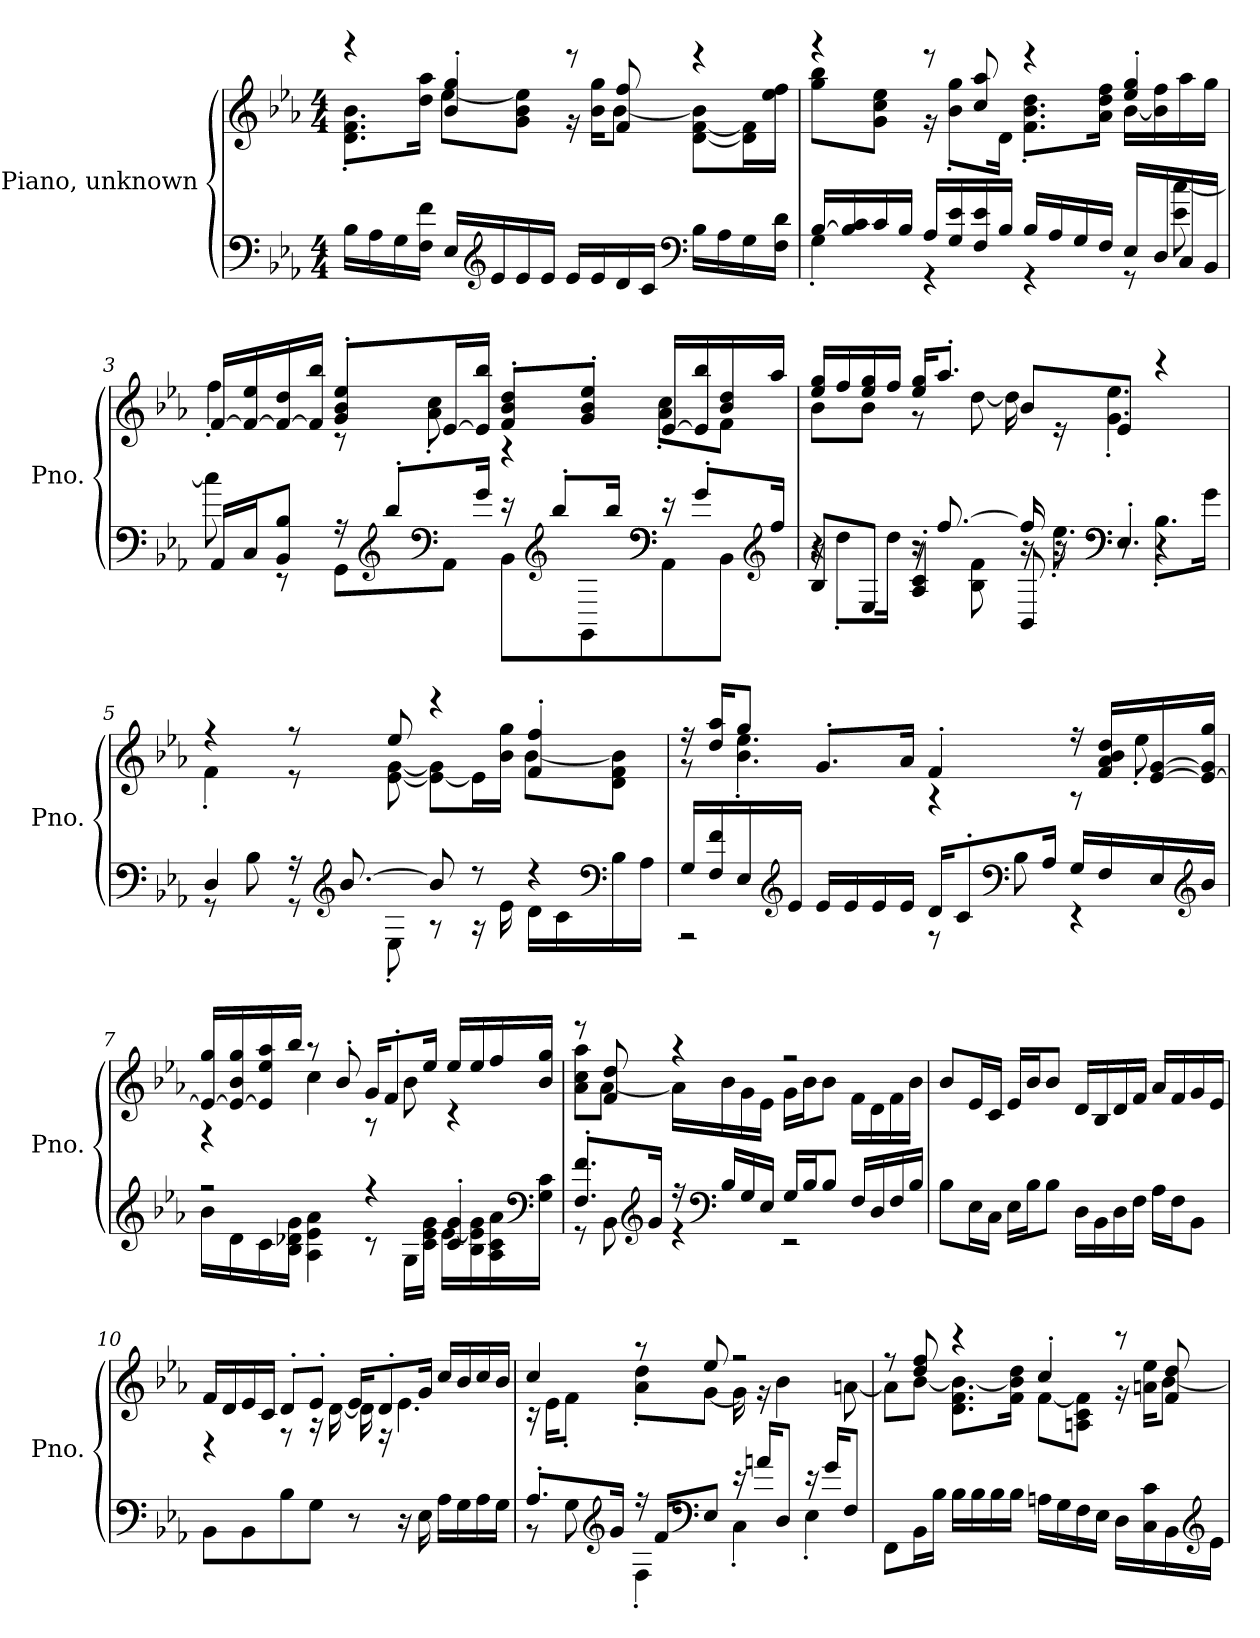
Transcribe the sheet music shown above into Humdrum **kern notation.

**kern	**kern
*part1	*part1
*staff2	*staff1
*I"Piano, unknown	*
*I'Pno.	*
*clefF4	*clefG2
*k[b-e-a-]	*k[b-e-a-]
*M4/4	*M4/4
*MM120	*MM120
=1	=1
*	*^
16B-\LL	4r	8.d\' 8.f\' 8.b-\'L
16A-\	.	.
16G\	.	.
16F\ 16f\JJ	.	16dd\ 16aa-\Jk
16E-/LL	4b-/' 4gg/'	[8ee-\L
*clefG2	*	*
16e-/	.	.
16e-/	.	8g\ 8b-\ 8ee-\]J
16e-/JJ	.	.
16e-/LL	8r	16r
16e-/	.	16b-\ 16gg\KL
16d/	8f/ 8ff/	[8b-\J
16c/JJ	.	.
*clefF4	*	*
16B-\LL	4r	[8d\ [8f\ 8b-\]L
16A-\	.	.
16G\	.	16d\] 16f\]L
16F\ 16d\JJ	.	16ee-\ 16ff\JJ
=2	=2	=2
*^	*	*
[16B-/LL	4G'\	4r	8gg\ 8bb-\L
16B-/] 16c/	.	.	.
16c/	.	.	8g\ 8cc\ 8ee-\J
16B-/JJ	.	.	.
16A-/LL	4r	8r	16r
16G/ 16e-/	.	.	8b-\' 8gg\'L
16F/ 16e-/	.	8cc/ 8aa-/	.
16B-/JJ	.	.	16d\Jk
16B-/LL	4r	4r	8.f\' 8.b-\' 8.dd\'L
16A-/	.	.	.
16G/	.	.	.
16F/JJ	.	.	16a-\ 16dd\ 16ff\Jk
16E-/LL	8r	4ee-/' 4gg/'	[16b-\LL
16D/	.	.	16b-\] 16ff\
16C/	8e-\ [8cc\	.	16aa-\
16BB-/JJ	.	.	16gg\JJ
!!LO:LB:g=z	!!
=3	=3	=3	=3
16AA-/LL	8cc\]	[16f/LL	4ff'\
16C/J	.	16f/_ 16ee-/	.
8BB-/ 8B-/J	8r	16f/_ 16dd/	.
.	.	16f/] 16bb-/JJ	.
16r	8GG\L	8g/' 8b-/' 8ee-/'L	8r
*clefG2	*	*	*
8bb-'/L	.	.	.
*clefF4	*	*	*
.	8AA-\J	[16e-/L	8a-\' 8cc\'
16g/Jk	.	16e-/] 16bb-/JJ	.
16r	8BB-\L	8f/' 8b-/' 8dd/'L	4r
*clefG2	*	*	*
8bb-'/L	.	.	.
.	8GG\	8g/' 8b-/' 8ee-/'J	.
16bb-/Jk	.	.	.
*clefF4	*	*	*
16r	8AA-\	[16e-/LL	8a-\' 8cc\'L
8g'/L	.	16e-/] 16bb-/	.
.	8BB-\J	16b-/ 16dd/	8f\J
*clefG2	*	*	*
16ff/Jk	.	16aa-/JJ	.
!!LO:LB:g=z	!!
=4	=4	=4	=4
*	*^	*	*
4r	16r	8B-/L	16ee-/ 16gg/LL	8b-\L
.	8dd'\L	.	16ff/	.
.	.	8E-/J	16ee-/ 16gg/	8b-\J
.	16dd\Jk	.	16ff/JJ	.
16r	8r	4A-/' 4c/'	16ee-/ 16gg/KL	8r
[8.ff/	.	.	8.aa-'/J	.
.	8B-\ 8f\	.	.	[8dd\
16ff/]	16r	8BB-/	8b-/L	16dd\]
16r	8.ee-'\	.	.	16r
*clefF4	*	*	*	*
8r	.	4.E-'/	8e-/J	4.g\' 4.ee-\'
4r	8.B-'\L	.	4r	.
.	16g\Jk	.	.	.
*	*v	*v	*	*
=5	=5	=5	=5
4D/	8r	4r	4f'\
.	8B-\	.	.
16r	8r	8r	8r
*clefG2	*	*	*
[8.b-/	.	.	.
.	8E-'\	8ee-/	[8e-\ [8g\
8b-/]	8r	4r	8e-\_ 8g\]L
8r	16r	.	16e-\L]
.	16e-\	.	16b-\ 16gg\JJ
4r	16d\LL	4f/' 4ff/'	[8b-\L
.	16c\	.	.
*clefF4	*	*	*
.	16B-\	.	8d\ 8f\ 8b-\]J
.	16A-\JJ	.	.
!!LO:LB:g=z	!!
=6	=6	=6	=6
16G/LL	2r	16r	8r
16F/ 16f/	.	16dd/ 16aa-/KL	.
16E-/	.	8gg/J	4.b-\' 4.ee-\'
*clefG2	*	*	*
16e-/JJ	.	.	.
16e-/LL	.	8.g'/L	.
16e-/	.	.	.
16e-/	.	.	.
16e-/JJ	.	16a-/Jk	.
16d/KL	8r	4f'/	4r
8c'/	.	.	.
*clefF4	*	*	*
.	8B-\	.	.
16A-/Jk	.	.	.
16G/LL	4r	16r	8r
16F/	.	16f/ 16a-/ 16b-/ 16dd/LL	.
16E-/	.	[16e-/ [16g/	8ee-'\
*clefG2	*	*	*
16b-/JJ	.	16e-/_ 16g/] 16gg/JJ	.
=7	=7	=7	=7
2r	16b-\LL	16e-/_ 16gg/LL	4r
.	16d\	16e-/_ 16b-/ 16gg/	.
.	16c\	16e-/] 16ee-/ 16aa-/	.
.	16B-\ 16d-X\ 16g\JJ	16bb-/JJ	.
.	4A-\ 4e-\ 4a-\	8r	4cc\
.	.	8b-'/	.
4r	8r	16g/KL	8r
.	.	8f'/	.
.	16G\LL	.	8b-\
.	16c\ 16e-\ 16g\JJ	16ee-/Jk	.
4c/' 4g/'	[16e-\LL	16ee-/LL	4r
.	16B-\ 16e-\] 16g\	16ee-/	.
.	16A-\ 16c\ 16a-\	16ff/	.
*clefF4	*	*	*
.	16G\ 16c\JJ	16b-/ 16gg/JJ	.
!!LO:LB:g=z	!!
=8	=8	=8	=8
8.F/' 8.f/'L	8r	8r	8a-\ 8cc\ 8aa-\L
.	8BB-\	8f/ 8dd/	[8a-\J
*clefG2	*	*	*
16g/Jk	.	.	.
16r	4r	4r	16a-\LL]
*clefF4	*	*	*
16B-/LL	.	.	16b-\
16G/	.	.	16g\
16E-/JJ	.	.	16e-\JJ
16G/LL	2r	2r	16g\LL
16B-/J	.	.	16b-\J
8B-/J	.	.	8b-\J
16F/LL	.	.	16f\LL
16D/	.	.	16d\
16F/	.	.	16f\
16B-/JJ	.	.	16b-\JJ
*v	*v	*	*
*	*v	*v
=9	=9
8B-\L	8b-/L
16E-\L	16e-/L
16C\JJ	16c/JJ
16E-\LL	16e-/LL
16B-\J	16b-/J
8B-\J	8b-/J
16D\LL	16d/LL
16BB-\	16B-/
16D\	16d/
16F\JJ	16f/JJ
16A-\LL	16a-/LL
16F\J	16f/
8BB-\J	16g/
.	16e-/JJ
!!LO:LB:g=z
=10	=10
*	*^
8BB-\L	16f/LL	4r
.	16d/	.
8BB-\	16e-/	.
.	16c/JJ	.
8B-\	8d'/L	8r
8G\J	8e-'/J	16r
.	.	[16d\
8r	16e-/KL	16d\]
.	8d'/	16r
16r	.	4.e-\
16E-\	16g/Jk	.
16A-\LL	16cc/LL	.
16G\	16b-/	.
16A-\	16cc/	.
16G\JJ	16b-/JJ	.
=11	=11	=11
*^	*	*
8.A-'/L	8r	4cc/	16r
.	.	.	16e-\KL
.	8G\	.	8f'\J
*clefG2	*	*	*
16g/Jk	.	.	.
16r	4F'\	8r	8a-\' 8dd\'L
16f/KL	.	.	.
*clefF4	*	*	*
8E-/J	.	8ee-/	[8g\J
16r	4C'\	2r	16g\]
16an/KL	.	.	16r
8D/J	.	.	4b-\
16r	4E-'\	.	.
16g/KL	.	.	.
8F/J	.	.	[8an\
*v	*v	*	*
!!LO:PB:g=z	!!
=12	=12	=12
8FF\L	8r	8a\L]
16BB-\L	8dd/ 8ff/	[8b-\J
16B-\JJ	.	.
16B-\LL	4r	8.d\ 8.f\ 8.b-\_L
16B-\	.	.
16B-\	.	.
16B-\JJ	.	16f\ 16b-\] 16dd\Jk
16An\LL	4cc'/	[8f\L
16G\	.	.
16F\	.	8An\ 8c\ 8f\]J
16E-\JJ	.	.
16D\LL	8r	16r
16C\ 16c\	.	16an\ 16ee-\KL
16BB-\	8f/ 8dd/	[8b-\J
*clefG2	*	*
16e-\JJ	.	.
*	*v	*v
=	=
*-	*-
